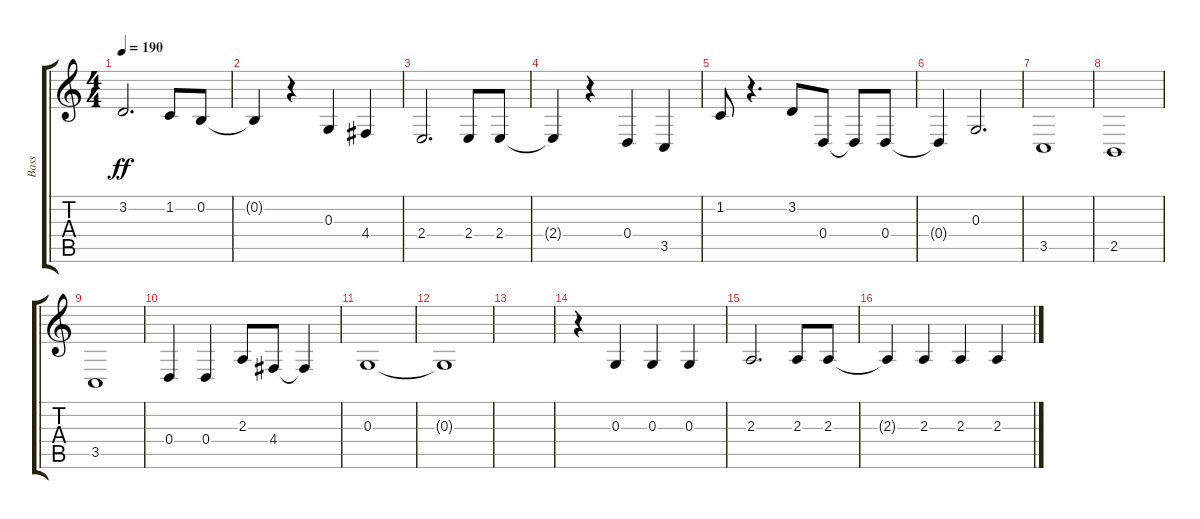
\track ("Bass" "Bass") {instrument voiceoohs}
\staff {score tabs}
\tuning (E4 B3 G3 D3 A2 E2) {hide}
\ts (4 4)
\tempo 190
\clef g2
\ks c
3.2.2{d dy ff} 1.2.8 0.2.8 |
0.2{t}.4 r.4 0.3.4 4.4.4 |
2.4.2{d} 2.4.8 2.4.8 |
2.4{t}.4 r.4 0.4.4 3.5.4 |
1.2.8 r.4{d} 3.2.8 0.4.8 0.4{t}.8 0.4.8 |
0.4{t}.4 0.3.2{d} |
3.5.1 |
2.5.1 |
3.5.1 |
0.4.4 0.4.4 2.3.8 4.4.8 4.4{t}.4 |
0.3.1 |
0.3{t}.1 |
|
r.4 0.3.4 0.3.4 0.3.4 |
2.3.2{d} 2.3.8 2.3.8 |
2.3{t}.4 2.3.4 2.3.4 2.3.4
